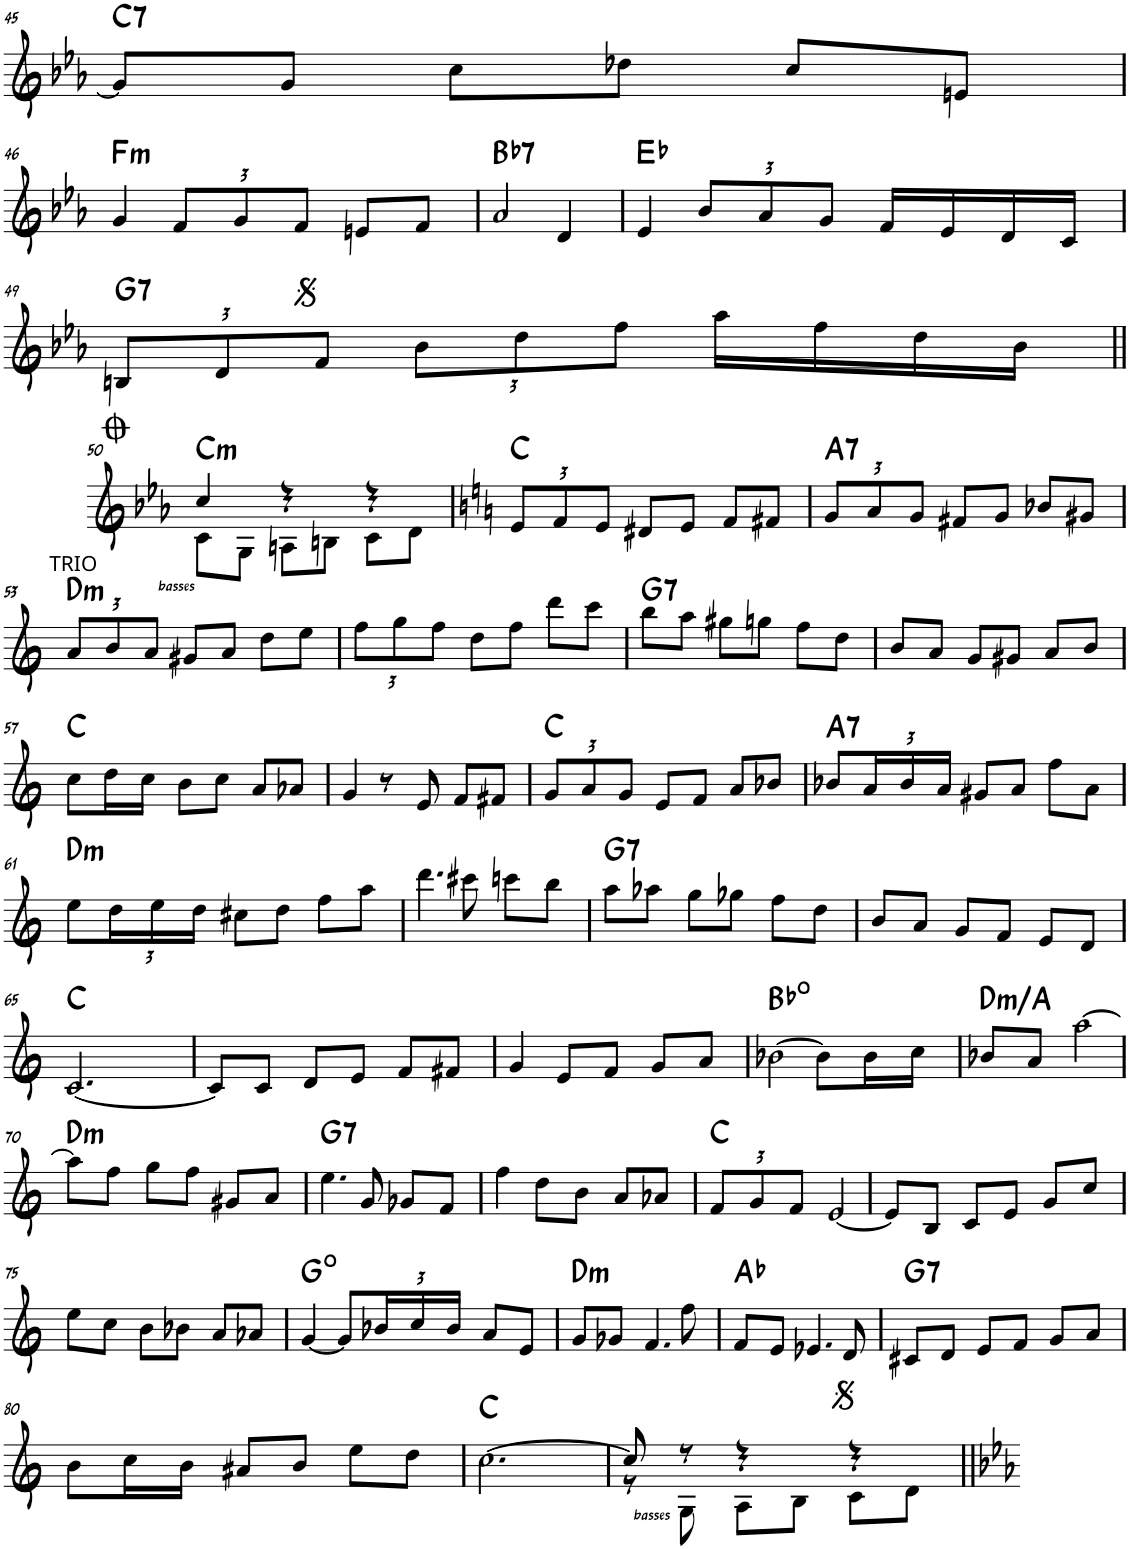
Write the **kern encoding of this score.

**kern	**harte
*part1	*part1
*staff1	*
*I"Piano	*
*I'Pno.	*
!!LO:PB:g=z
*clefG2	*
*k[b-e-a-]	*
*M3/4	*
=45	=45
!	!LO:H:kt=7
8g/L]	C:7
8g/J	.
8cc\L	.
8dd-X\J	.
8cc/L	.
8en/J	.
!!LO:LB:g=z
=46	=46
!	!LO:H:kt=m
4g/	F:min
*Xbrackettup	*
12f/L	.
12g/	.
12f/J	.
8en/L	.
8f/J	.
=47	=47
!	!LO:H:kt=7
2a-/	Bb:7
4d/	.
=48	=48
4e-/	Eb:maj
12b-/L	.
12a-/	.
12g/J	.
16f/LL	.
16e-/	.
16d/	.
16c/JJ	.
!!LO:LB:g=z
=49	=49
!	!LO:H:kt=7
12Bn/L	G:7
12d/	.
12f/J	.
12b-\L	.
12dd\	.
12ff\J	.
16aa-\LL	.
16ff\	.
16dd\	.
16b-\JJ	.
!!LO:LB:g=z
=50||	=50||
*^	*
!LO:TX:b:t=TRIO	!	!
!LO:TX:b:t=basses	!	!LO:H:kt=m
4cc/	8c\L	C:min
.	8G\J	.
4r	8An\L	.
.	8Bn\J	.
4r	8c\L	.
.	8d\J	.
*v	*v	*
=51	=51
*k[]	*
12e/L	C:maj
12f/	.
12e/J	.
8d#X/L	.
8e/J	.
8f/L	.
8f#X/J	.
=52	=52
!	!LO:H:kt=7
12g/L	A:7
12a/	.
12g/J	.
8f#X/L	.
8g/J	.
8b-X/L	.
8g#X/J	.
!!LO:LB:g=z
=53	=53
!	!LO:H:kt=m
12a/L	D:min
12b/	.
12a/J	.
8g#X/L	.
8a/J	.
8dd\L	.
8ee\J	.
=54	=54
12ff\L	.
12gg\	.
12ff\J	.
8dd\L	.
8ff\J	.
8ddd\L	.
8ccc\J	.
=55	=55
!	!LO:H:kt=7
8bb\L	G:7
8aa\J	.
8gg#X\L	.
8ggn\J	.
8ff\L	.
8dd\J	.
=56	=56
8b/L	.
8a/J	.
8g/L	.
8g#X/J	.
8a/L	.
8b/J	.
!!LO:LB:g=z
=57	=57
8cc\L	C:maj
16dd\L	.
16cc\JJ	.
8b\L	.
8cc\J	.
8a/L	.
8a-X/J	.
=58	=58
4g/	.
8r	.
8e/	.
8f/L	.
8f#X/J	.
=59	=59
12g/L	C:maj
12a/	.
12g/J	.
8e/L	.
8f/J	.
8a/L	.
8b-X/J	.
=60	=60
!	!LO:H:kt=7
8b-X/L	A:7
24a/L	.
24b-/	.
24a/JJ	.
8g#X/L	.
8a/J	.
8ff\L	.
8a\J	.
!!LO:LB:g=z
=61	=61
!	!LO:H:kt=m
8ee\L	D:min
24dd\L	.
24ee\	.
24dd\JJ	.
8cc#X\L	.
8dd\J	.
8ff\L	.
8aa\J	.
=62	=62
4.ddd\	.
8ccc#X\	.
8cccn\L	.
8bb\J	.
=63	=63
!	!LO:H:kt=7
8aa\L	G:7
8aa-X\J	.
8gg\L	.
8gg-X\J	.
8ff\L	.
8dd\J	.
=64	=64
8b/L	.
8a/J	.
8g/L	.
8f/J	.
8e/L	.
8d/J	.
!!LO:LB:g=z
=65	=65
[2.c/	C:maj
=66	=66
8c/L]	.
8c/J	.
8d/L	.
8e/J	.
8f/L	.
8f#X/J	.
=67	=67
4g/	.
8e/L	.
8f/J	.
8g/L	.
8a/J	.
=68	=68
[2b-X\	Bb:dim
8b-\L]	.
16b-\L	.
16cc\JJ	.
=69	=69
!	!LO:H:kt=m
8b-X/L	D:min/5
8a/J	.
[2aa\	.
!!LO:LB:g=z
=70	=70
!	!LO:H:kt=m
8aa\L]	D:min
8ff\J	.
8gg\L	.
8ff\J	.
8g#X/L	.
8a/J	.
=71	=71
!	!LO:H:kt=7
4.ee\	G:7
8g/	.
8g-X/L	.
8f/J	.
=72	=72
4ff\	.
8dd\L	.
8b\J	.
8a/L	.
8a-X/J	.
=73	=73
12f/L	C:maj
12g/	.
12f/J	.
[2e/	.
=74	=74
8e/L]	.
8B/J	.
8c/L	.
8e/J	.
8g/L	.
8cc/J	.
!!LO:LB:g=z
=75	=75
8ee\L	.
8cc\J	.
8b\L	.
8b-X\J	.
8a/L	.
8a-X/J	.
=76	=76
[4g/	G:dim
8g/L]	.
24b-X/L	.
24cc/	.
24b-/JJ	.
8a/L	.
8e/J	.
=77	=77
!	!LO:H:kt=m
8g/L	D:min
8g-X/J	.
4.f/	.
8ff\	.
=78	=78
8f/L	Ab:maj
8e/J	.
4.e-X/	.
8d/	.
=79	=79
!	!LO:H:kt=7
8c#X/L	G:7
8d/J	.
8e/L	.
8f/J	.
8g/L	.
8a/J	.
!!LO:LB:g=z
=80	=80
8b\L	.
16cc\L	.
16b\JJ	.
8a#X/L	.
8b/J	.
8ee\L	.
8dd\J	.
=81	=81
[2.cc\	C:maj
=82	=82
*^	*
8cc/]	8r	.
!LO:TX:b:t=basses	!	!
8r	8G\	.
4r	8A\L	.
.	8B\J	.
4r	8c\L	.
.	8d\J	.
*v	*v	*
=||	=||
*-	*-
